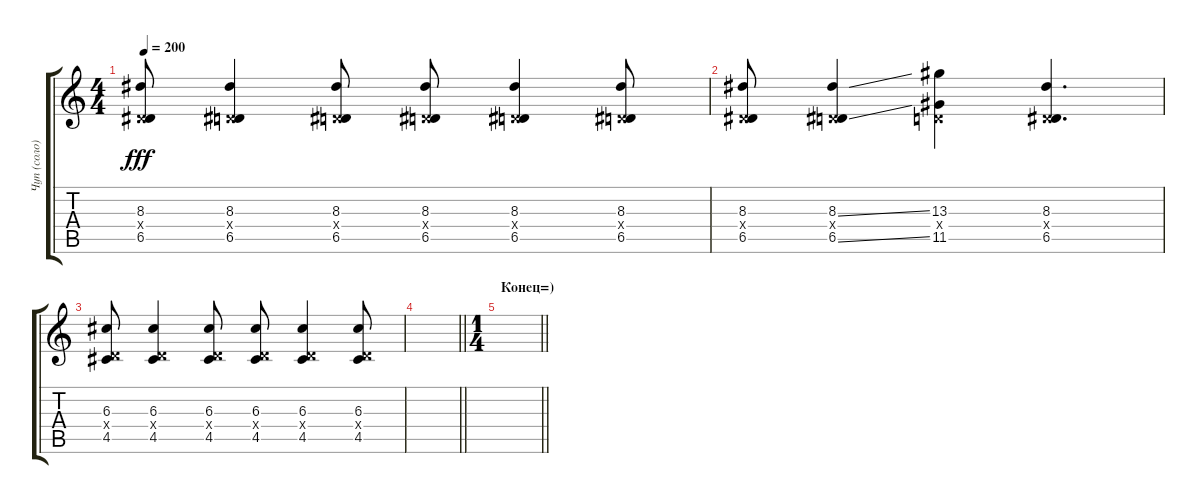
\track ("Чуп (соло)" "Чуп (соло)") {instrument overdrivenguitar}
\staff {score tabs}
\tuning (E4 B3 G3 D3 A2 E2) {hide}
\ts (4 4)
\tempo 200
\clef g2
\ks c
(8.3 0.4{x} 6.5).8{dy fff} (8.3 0.4{x} 6.5).4 (8.3 0.4{x} 6.5).8 (8.3 0.4{x} 6.5).8 (8.3 0.4{x} 6.5).4 (8.3 0.4{x} 6.5).8 |
(8.3 0.4{x} 6.5).8 (8.3{ss} 0.4{x} 6.5{ss}).4 (13.3 0.4{x} 11.5).4 (8.3 0.4{x} 6.5).4{d} |
(6.3 0.4{x} 4.5).8 (6.3 0.4{x} 4.5).4 (6.3 0.4{x} 4.5).8 (6.3 0.4{x} 4.5).8 (6.3 0.4{x} 4.5).4 (6.3 0.4{x} 4.5).8 |
\barLineRight lightlight
|
\ts (1 4)
\section ("" "Конец=)")
\barLineRight lightlight
